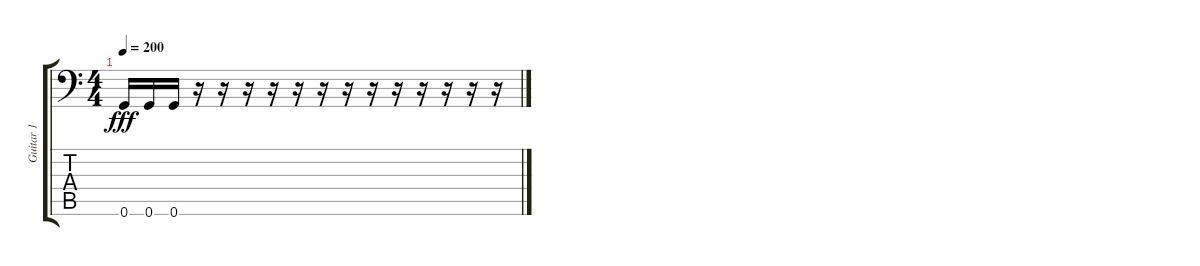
\track ("Guitar 1" "Guitar 1") {instrument distortionguitar}
\staff {score tabs}
\tuning (A3 E3 C3 G2 D2 G1) {hide}
\ts (4 4)
\tempo 200
\clef f4
\ks c
0.6.16{dy fff} 0.6.16 0.6.16 r.16 r.16 r.16 r.16 r.16 r.16 r.16 r.16 r.16 r.16 r.16 r.16 r.16
